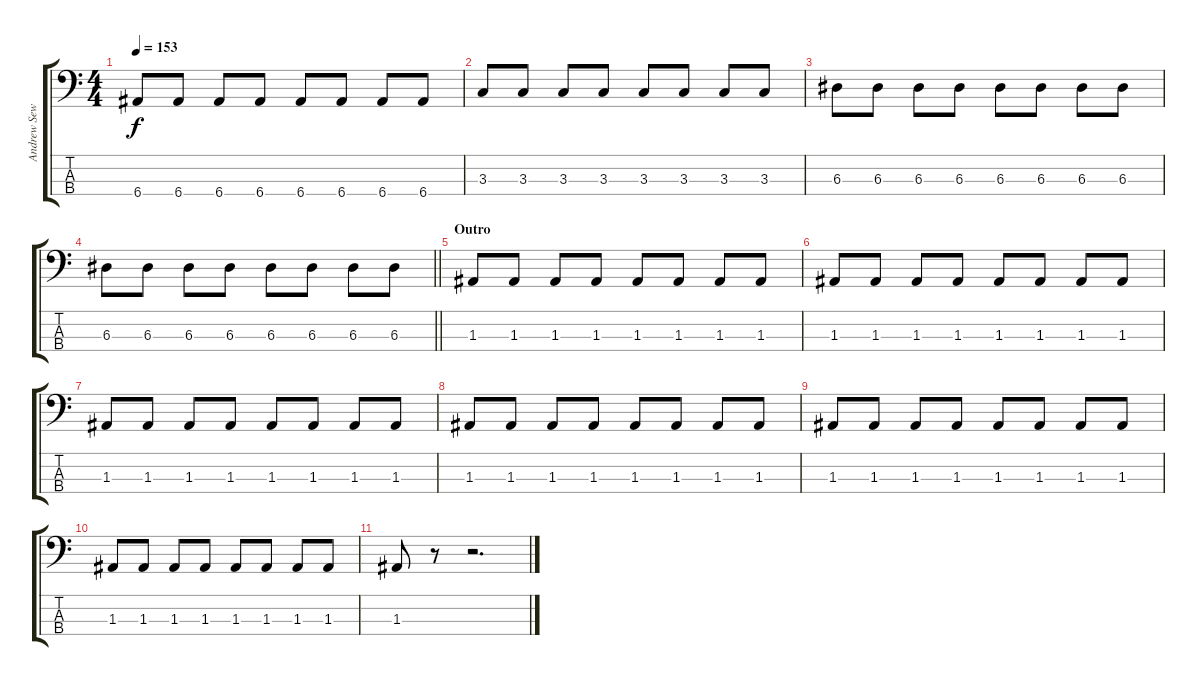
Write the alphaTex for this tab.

\track ("Andrew Seward (Bass)" "Andrew Sew") {instrument slapbass1}
\staff {score tabs}
\tuning (G2 D2 A1 E1) {hide}
\ts (4 4)
\tempo 153
\clef f4
\ks c
6.4.8{dy f} 6.4.8 6.4.8 6.4.8 6.4.8 6.4.8 6.4.8 6.4.8 |
3.3.8 3.3.8 3.3.8 3.3.8 3.3.8 3.3.8 3.3.8 3.3.8 |
6.3.8 6.3.8 6.3.8 6.3.8 6.3.8 6.3.8 6.3.8 6.3.8 |
\barLineRight lightlight
6.3.8 6.3.8 6.3.8 6.3.8 6.3.8 6.3.8 6.3.8 6.3.8 |
\section ("" "Outro")
1.3.8 1.3.8 1.3.8 1.3.8 1.3.8 1.3.8 1.3.8 1.3.8 |
1.3.8 1.3.8 1.3.8 1.3.8 1.3.8 1.3.8 1.3.8 1.3.8 |
1.3.8 1.3.8 1.3.8 1.3.8 1.3.8 1.3.8 1.3.8 1.3.8 |
1.3.8 1.3.8 1.3.8 1.3.8 1.3.8 1.3.8 1.3.8 1.3.8 |
1.3.8 1.3.8 1.3.8 1.3.8 1.3.8 1.3.8 1.3.8 1.3.8 |
1.3.8 1.3.8 1.3.8 1.3.8 1.3.8 1.3.8 1.3.8 1.3.8 |
1.3.8 r.8 r.2{d}
